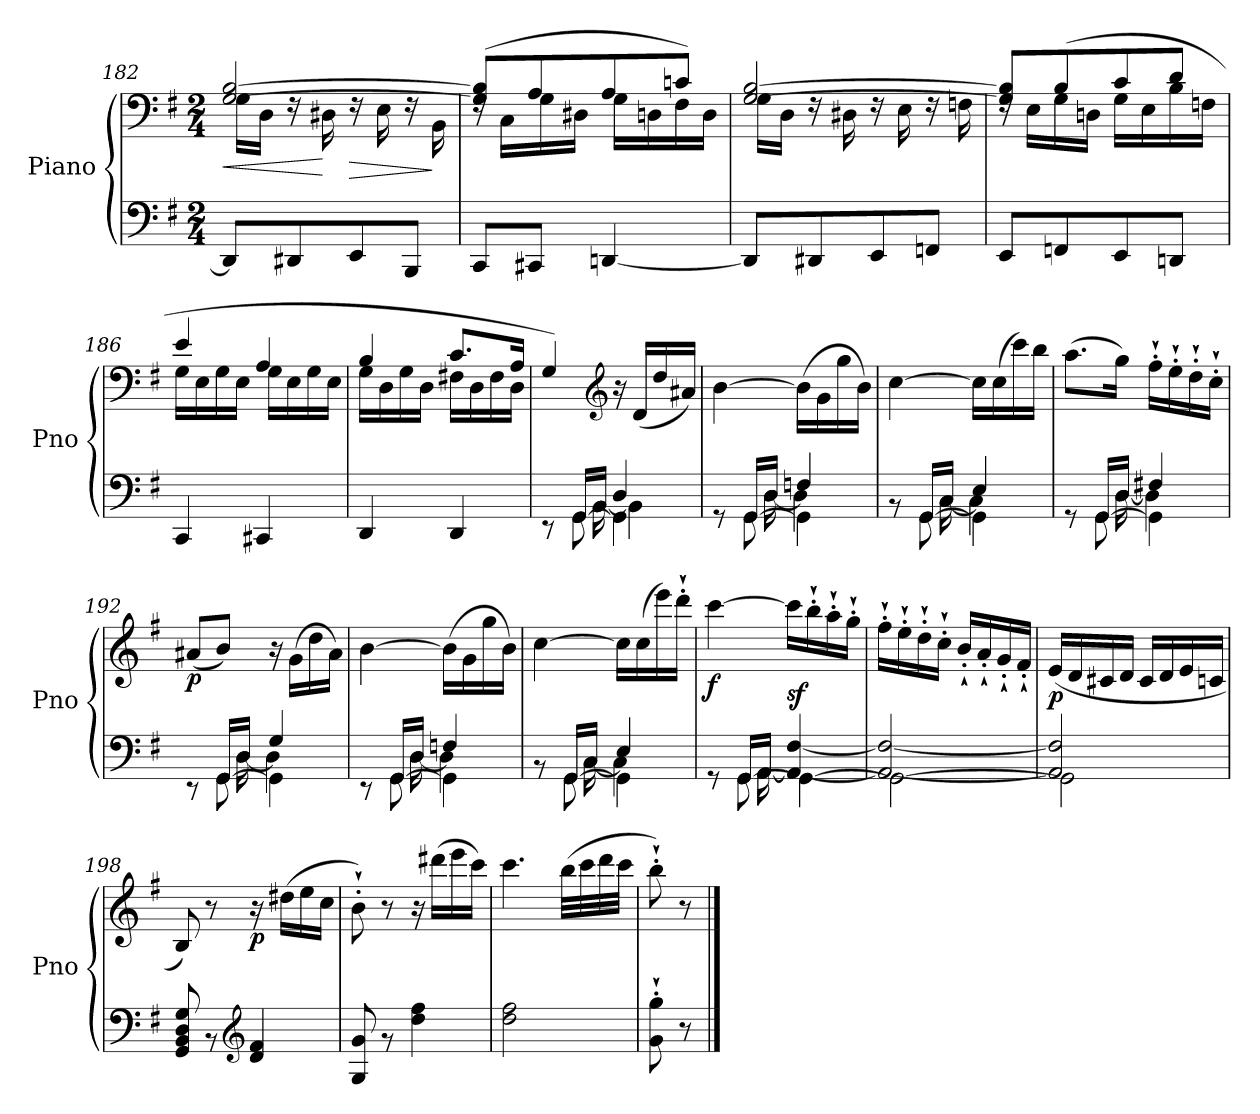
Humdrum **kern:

**kern	**kern	**dynam
*part1	*part1	*part1
*staff2	*staff1	*staff1/2
*I"Piano	*	*
*I'Pno	*	*
*clefF4	*clefF4	*
*k[f#]	*k[f#]	*
*M2/4	*M2/4	*
=182	=182	=182
*^	*	*
!	!	!	!LO:HP:b
*	*	*^	*
2ryy	8DDn/L]	[2G/ [2B/	16G\LL	<
.	.	.	16D\JJ	.
.	8DD#X/	.	16rF	.
.	.	.	16D#X\	[
!	!	!	!	!LO:HP:b
.	8EE/	.	16rF	>
.	.	.	16E\	.
.	8BBB/J	.	16rF	.
.	.	.	16BB\	]
!!LO:PB:g=z	!!
=183	=183	=183	=183	=183
2ryy	8CC/L	(>8G/] 8B/]L	16rF	.
.	.	.	16C\LL	.
.	8CC#X/J	8A/	16G\	.
.	.	.	16D#X\JJ	.
.	[4DDn/	8A/	16G\LL	.
.	.	.	16Dn\	.
.	.	8cn/J)	16F#\	.
.	.	.	16D\JJ	.
=184	=184	=184	=184	=184
!	!	!	!	!LO:DY:b
2ryy	8DDn/L]	[2G/ [2B/	16G\LL	other-dynamics
.	.	.	16D\JJ	.
.	8DD#X/	.	16rF	.
.	.	.	16D#X\	.
.	8EE/	.	16rF	.
.	.	.	16E\	.
.	8FFn/J	.	16rF	.
.	.	.	16Fn\	.
=185	=185	=185	=185	=185
2ryy	8EE/L	8G/] 8B/]L	16rF	.
.	.	.	16E\LL	.
.	8FFn/	(8B/	16G\	.
.	.	.	16Dn\JJ	.
.	8EE/	8c/	16G\LL	.
.	.	.	16E\	.
.	8DDn/J	8d/J	16B\	.
.	.	.	16Fn\JJ	.
=186	=186	=186	=186	=186
2ryy	4CC/	4e/	16G\LL	.
.	.	.	16E\	.
.	.	.	16G\	.
.	.	.	16E\JJ	.
!	!	!	!	!LO:DY:b
.	4CC#X/	4A/	16G\LL	other-dynamics
.	.	.	16E\	.
.	.	.	16G\	.
.	.	.	16E\JJ	.
=187	=187	=187	=187	=187
2ryy	4DD/	4B/	16G\LL	.
.	.	.	16D\	.
.	.	.	16G\	.
.	.	.	16D\JJ	.
.	4DD/	8.c/L	16F#X\LL	.
.	.	.	16D\	.
.	.	.	16F#\	.
.	.	16A/Jk	16D\JJ	.
*	*	*v	*v	*
!!LO:LB:g=z
=188	=188	=188	=188
*^	*^	*	*
2ryy	8r	8ryy	8.ryy	4G/)	.
.	16GG/LL	[8GG\	.	.	.
.	16BB/JJ	.	[16BB\	.	.
*	*	*	*	*clefG2	*
.	4D/	4GG\]	4BB\]	16r	.
.	.	.	.	(16d/LL	.
.	.	.	.	16dd/	.
.	.	.	.	16a#X/JJ)	.
=189	=189	=189	=189	=189	=189
!	!	!	!	!	!LO:DY:b
2ryy	8r	8ryy	8.ryy	[4b\	other-dynamics
.	16GG/LL	[8GG\	.	.	.
.	16D/JJ	.	[16D\	.	.
.	4Fn/	4GG\]	4D\]	(16b\LL]	.
.	.	.	.	16g\	.
.	.	.	.	16gg\	.
.	.	.	.	16b\JJ)	.
=190	=190	=190	=190	=190	=190
2ryy	8r	8ryy	8.ryy	[4cc\	.
.	16GG/LL	[8GG\	.	.	.
.	16C/JJ	.	[16C\	.	.
.	4E/	4GG\]	4C\]	16cc\LL]	.
.	.	.	.	(16cc\	.
.	.	.	.	16ccc\)	.
.	.	.	.	16bb\JJ	.
=191	=191	=191	=191	=191	=191
!	!	!	!	!	!LO:DY:b
2ryy	8r	8ryy	8.ryy	(8.aa\L	other-dynamics
.	16GG/LL	[8GG\	.	.	.
.	16D/JJ	.	[16D\	16gg\Jk)	.
.	4F#X/	4GG\]	4D\]	16ff#'`\LL	.
.	.	.	.	16ee'`\	.
.	.	.	.	16dd'`\	.
.	.	.	.	16cc'`\JJ	.
=192	=192	=192	=192	=192	=192
!	!	!	!	!	!LO:DY:b
2ryy	8r	8ryy	8.ryy	(8a#X/L	p
.	16GG/LL	[8GG\	.	8b/J)	.
.	16D/JJ	.	[16D\	.	.
.	4G/	4GG\]	4D\]	16r	.
.	.	.	.	(16g\LL	.
.	.	.	.	16dd\	.
.	.	.	.	16a#\JJ)	.
!!LO:LB:g=z
=193	=193	=193	=193	=193	=193
!	!	!	!	!	!LO:DY:b
2ryy	8r	8ryy	8.ryy	[4b\	other-dynamics
.	16GG/LL	[8GG\	.	.	.
.	16D/JJ	.	[16D\	.	.
.	4Fn/	4GG\]	4D\]	(16b\LL]	.
.	.	.	.	16g\	.
.	.	.	.	16gg\	.
.	.	.	.	16b\JJ)	.
=194	=194	=194	=194	=194	=194
2ryy	8r	8ryy	8.ryy	[4cc\	.
.	16GG/LL	[8GG\	.	.	.
.	16C/JJ	.	[16C\	.	.
.	4E/	4GG\]	4C\]	16cc\LL]	.
.	.	.	.	(16cc\	.
.	.	.	.	16eee\)	.
.	.	.	.	16ddd'`\JJ	.
=195	=195	=195	=195	=195	=195
!	!	!	!	!	!LO:DY:b
2ryy	8r	8ryy	8.ryy	[4ccc\	f
.	16GG/LL	[8GG\	.	.	.
.	[16AA/JJ	.	16AA\	.	.
!	!	!	!	!	!LO:DY:a=2
.	4AA/_ [4F#/	4GG\_	4ryy	16ccc\LL]	sf
.	.	.	.	16bb'`\	.
.	.	.	.	16aa'`\	.
.	.	.	.	16gg'`\JJ	.
*	*	*v	*v	*	*
=196	=196	=196	=196	=196
2ryy	2AA/_ 2F#/_	2GG\_	16ff#'`\LL	.
.	.	.	16ee'`\	.
.	.	.	16dd'`\	.
.	.	.	16cc'`\JJ	.
.	.	.	16b'`/LL	.
.	.	.	16a'`/	.
.	.	.	16g'`/	.
.	.	.	16f#'`/JJ	.
=197	=197	=197	=197	=197
!	!	!	!	!LO:DY:b
2ryy	2AA/] 2F#/]	2GG\]	(16e/LL	p
.	.	.	16d/	.
.	.	.	16c#X/	.
.	.	.	16d/JJ	.
.	.	.	16c#/LL	.
.	.	.	16d/	.
.	.	.	16e/	.
.	.	.	16cn/JJ	.
*	*v	*v	*	*
!!LO:LB:g=z
=198	=198	=198	=198
2ryy	8GG/ 8BB/ 8D/ 8G/	8B/)	.
.	8r	8r	.
*clefG2	*	*	*
!	!	!	!LO:DY:b
.	4d/ 4f#/	16r	p
.	.	(16dd#X\LL	.
.	.	16ee\	.
.	.	16cc\JJ	.
=199	=199	=199	=199
2ryy	8G/ 8g/	8b'`\)	.
.	8r	8r	.
.	4dd\ 4ff#\	16r	.
.	.	(16ddd#X\LL	.
.	.	16eee\	.
.	.	16ccc\JJ)	.
=200	=200	=200	=200
2ryy	2dd\ 2ff#\	4.ccc\	.
.	.	(32bb\LLL	.
.	.	32ccc\	.
.	.	32ddd\	.
.	.	32ccc\JJJ	.
=201	=201	=201	=201
4ryy	8g\'` 8gg\'`	8bb'`\)	.
.	8r	8r	.
*v	*v	*	*
==	==	==
*-	*-	*-
